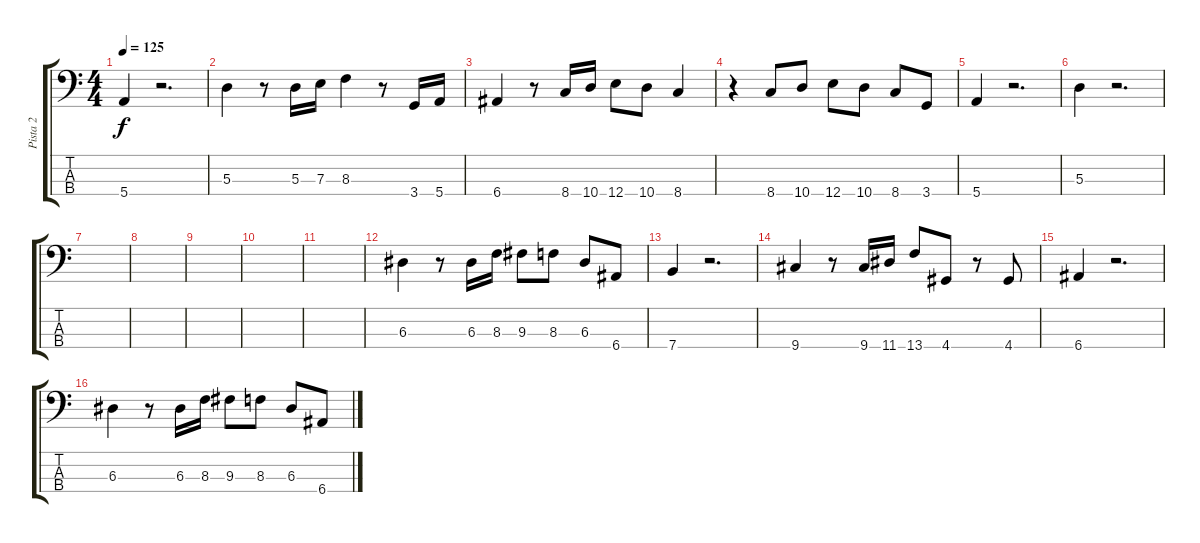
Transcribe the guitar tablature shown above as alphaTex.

\track ("Pista 2" "Pista 2") {instrument contrabass}
\staff {score tabs}
\tuning (G2 D2 A1 E1) {hide}
\ts (4 4)
\tempo 125
\clef f4
\ks c
5.4.4{dy f} r.2{d} |
5.3.4 r.8 5.3.16 7.3.16 8.3.4 r.8 3.4.16 5.4.16 |
6.4.4 r.8 8.4.16 10.4.16 12.4.8 10.4.8 8.4.4 |
r.4 8.4.8 10.4.8 12.4.8 10.4.8 8.4.8 3.4.8 |
5.4.4 r.2{d} |
5.3.4 r.2{d} |
|
|
|
|
|
6.3.4 r.8 6.3.16 8.3.16 9.3.8 8.3.8 6.3.8 6.4.8 |
7.4.4 r.2{d} |
9.4.4 r.8 9.4.16 11.4.16 13.4.8 4.4.8 r.8 4.4.8 |
6.4.4 r.2{d} |
6.3.4 r.8 6.3.16 8.3.16 9.3.8 8.3.8 6.3.8 6.4.8
